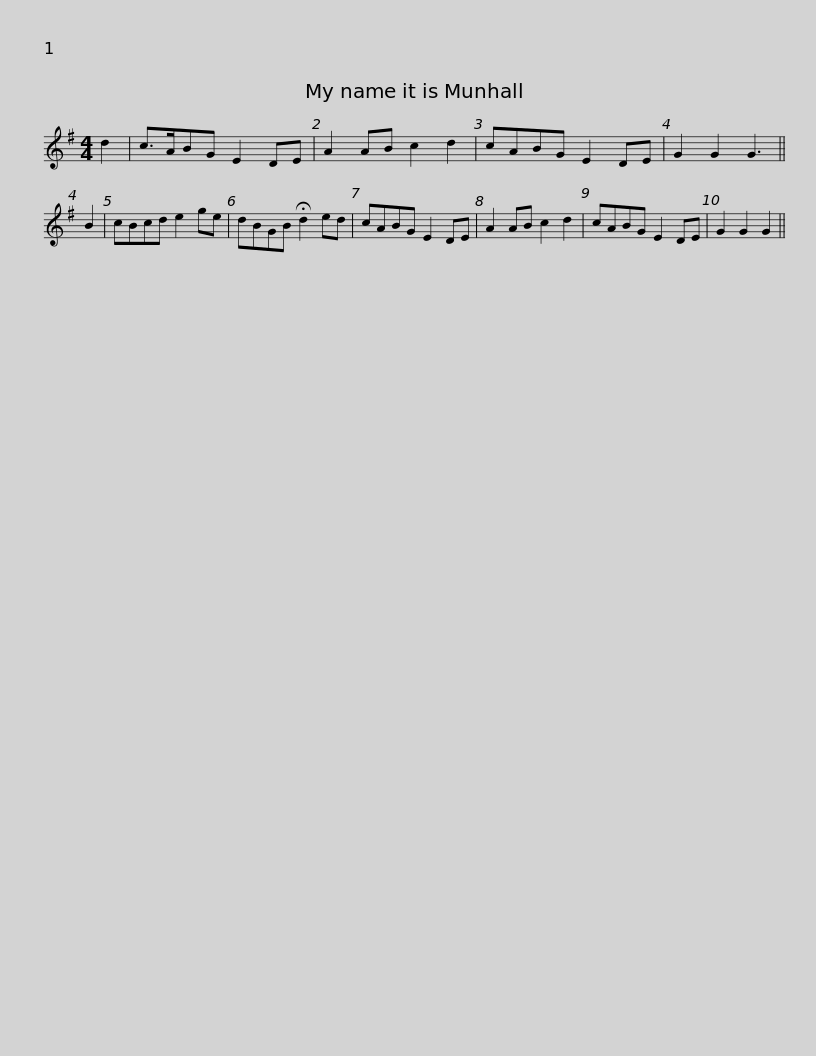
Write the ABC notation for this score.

X:1
L:1/8
M:4/4
I:linebreak $
K:G
V:1 treble
V:1
 d2 | c>ABG E2 DE | A2 AB c2 d2 | cABG E2 DE | G2 G2 G3 || %5
 B2 | cBcd e2 ge | dBGB !fermata!d2 ed |$ cABG E2 DE | A2 AB c2 d2 | %10
 cABG E2 DE | G2 G2 G2 || %12
